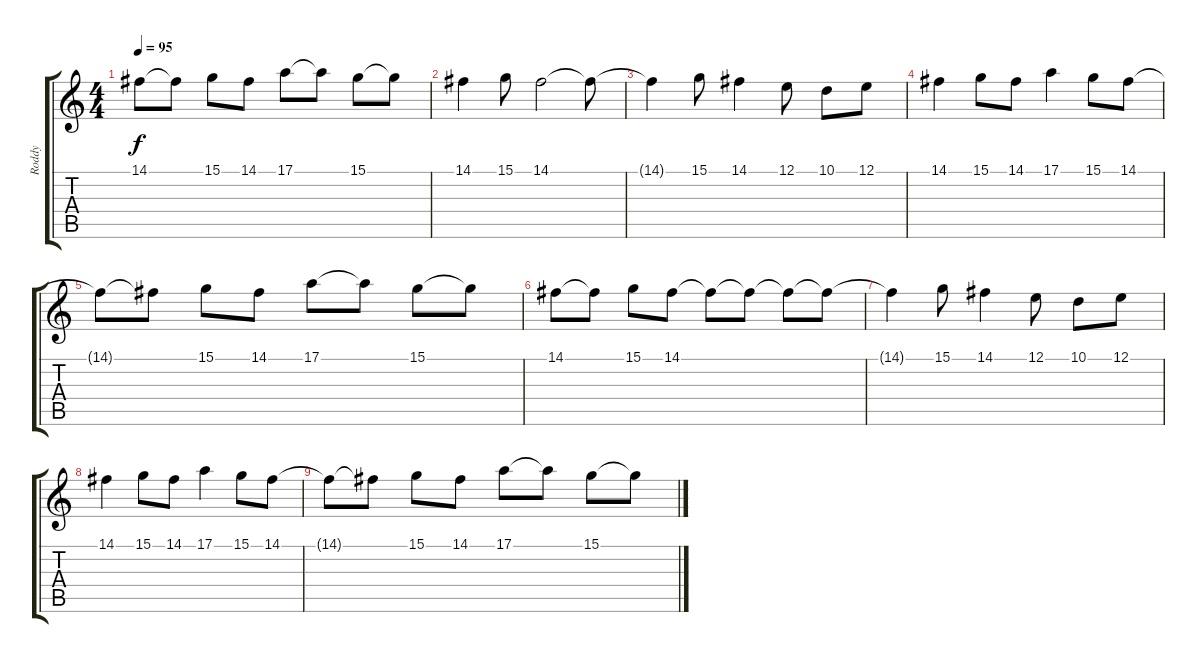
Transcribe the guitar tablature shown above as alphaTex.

\track ("Roddy" "Roddy") {instrument synthstrings1}
\staff {score tabs}
\tuning (E4 B3 G3 D3 A2 E2) {hide}
\ts (4 4)
\tempo 95
\clef g2
\ks c
14.1{t}.8{dy f} 14.1{t}.8 15.1.8 14.1.8 17.1.8 17.1{t}.8 15.1.8 15.1{t}.8 |
14.1.4 15.1.8 14.1.2 14.1{t}.8 |
14.1{t}.4 15.1.8 14.1.4 12.1.8 10.1.8 12.1.8 |
14.1.4 15.1.8 14.1.8 17.1.4 15.1.8 14.1.8 |
14.1{t}.8 14.1{t}.8 15.1.8 14.1.8 17.1.8 17.1{t}.8 15.1.8 15.1{t}.8 |
14.1.8 14.1{t}.8 15.1.8 14.1.8 14.1{t}.8 14.1{t}.8 14.1{t}.8 14.1{t}.8 |
14.1{t}.4 15.1.8 14.1.4 12.1.8 10.1.8 12.1.8 |
14.1.4 15.1.8 14.1.8 17.1.4 15.1.8 14.1.8 |
14.1{t}.8 14.1{t}.8 15.1.8 14.1.8 17.1.8 17.1{t}.8 15.1.8 15.1{t}.8
